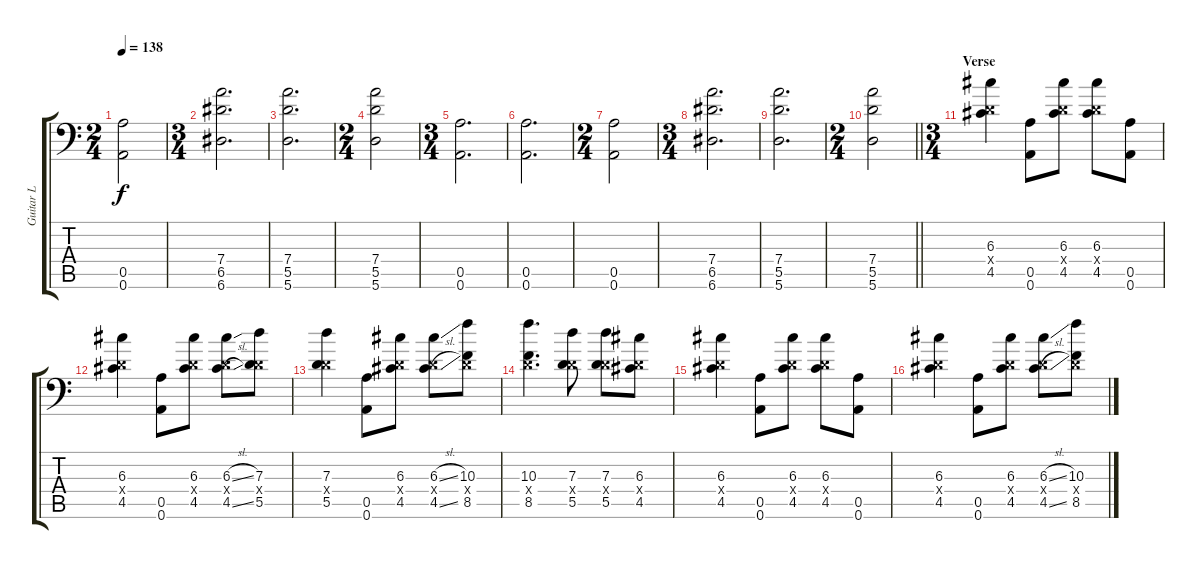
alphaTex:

\track ("Guitar L" "Guitar L") {instrument distortionguitar}
\staff {score tabs}
\tuning (E4 B3 G3 D3 A2 A1) {hide}
\ts (2 4)
\tempo 138
\clef f4
\ks c
(0.5 0.6).2{dy f} |
\ts (3 4)
(7.4 6.5 6.6).2{d} |
(7.4 5.5 5.6).2{d} |
\ts (2 4)
(7.4 5.5 5.6).2 |
\ts (3 4)
(0.5 0.6).2{d} |
(0.5 0.6).2{d} |
\ts (2 4)
(0.5 0.6).2 |
\ts (3 4)
(7.4 6.5 6.6).2{d} |
(7.4 5.5 5.6).2{d} |
\ts (2 4)
\barLineRight lightlight
(7.4 5.5 5.6).2 |
\ts (3 4)
\section ("" "Verse")
(6.3 0.4{x} 4.5).4 (0.5 0.6).8 (6.3 0.4{x} 4.5).8 (6.3 0.4{x} 4.5).8 (0.5 0.6).8 |
(6.3 0.4{x} 4.5).4 (0.5 0.6).8 (6.3 0.4{x} 4.5).8 (6.3{sl} 0.4{x} 4.5{sl}).8 (7.3 0.4{x} 5.5).8 |
(7.3 0.4{x} 5.5).4 (0.5 0.6).8 (6.3 0.4{x} 4.5).8 (6.3{sl} 0.4{x} 4.5{sl}).8 (10.3 0.4{x} 8.5).8 |
(10.3 0.4{x} 8.5).4{d} (7.3 0.4{x} 5.5).8 (7.3 0.4{x} 5.5).8 (6.3 0.4{x} 4.5).8 |
(6.3 0.4{x} 4.5).4 (0.5 0.6).8 (6.3 0.4{x} 4.5).8 (6.3 0.4{x} 4.5).8 (0.5 0.6).8 |
(6.3 0.4{x} 4.5).4 (0.5 0.6).8 (6.3 0.4{x} 4.5).8 (6.3{sl} 0.4{x} 4.5{sl}).8 (10.3 0.4{x} 8.5).8
